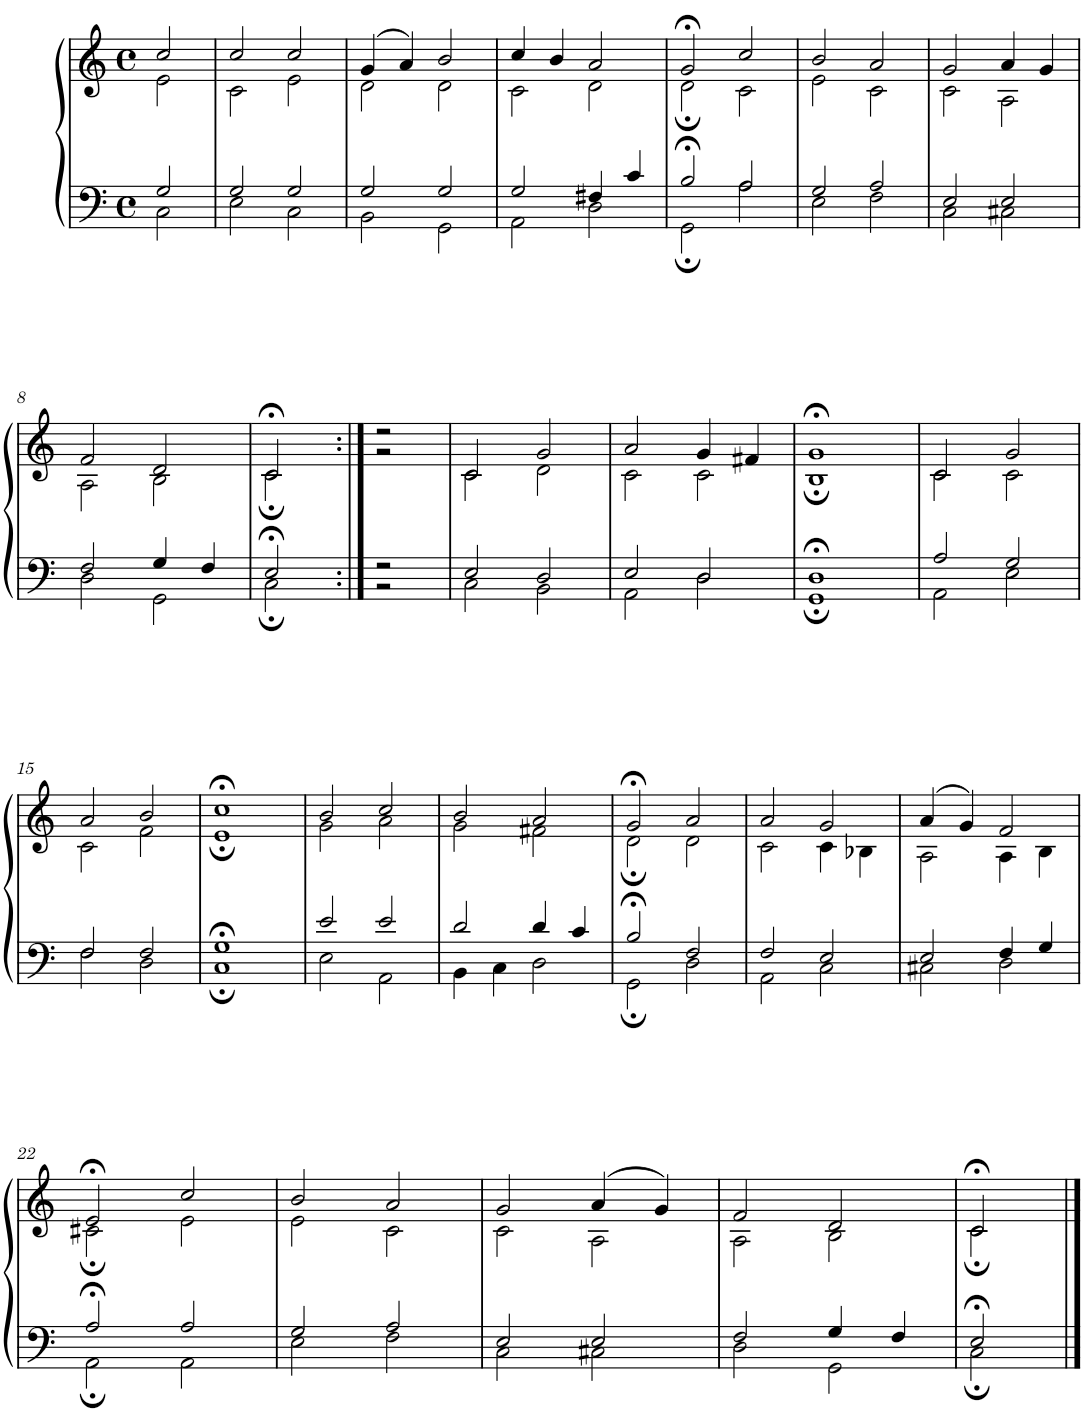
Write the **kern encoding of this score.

**kern	**kern
*part1	*part1
*staff2	*staff1
*I"Piano	*
*I'Pno.	*
*clefF4	*clefG2
*k[]	*k[]
*M4/4	*M4/4
*met(c)	*met(c)
=1	=1
*^	*^
2G/	2C\	2cc/	2e\
=2	=2	=2	=2
2G/	2E\	2cc/	2c\
2G/	2C\	2cc/	2e\
=3	=3	=3	=3
2G/	2BB\	(4g/	2d\
.	.	4a/)	.
2G/	2GG\	2b/	2d\
=4	=4	=4	=4
2G/	2AA\	4cc/	2c\
.	.	4b/	.
4F#X/	2D\	2a/	2d\
4c/	.	.	.
=5	=5	=5	=5
2B;</	2GG;\	2g;</	2d;\
2A/	2A\	2cc/	2c\
=6	=6	=6	=6
2G/	2E\	2b/	2e\
2A/	2F\	2a/	2c\
=7	=7	=7	=7
2E/	2C\	2g/	2c\
2E/	2C#X\	4a/	2A\
.	.	4g/	.
!!LO:LB:g=z	!!
=8	=8	=8	=8
2F/	2D\	2f/	2A\
4G/	2GG\	2d/	2B\
4F/	.	.	.
=9	=9	=9	=9
2E;</	2C;\	2c;</	2c;\
=10:|!	=10:|!	=10:|!	=10:|!
2r	2r	2r	2r
=11	=11	=11	=11
2E/	2C\	2c/	2c\
2D/	2BB\	2g/	2d\
=12	=12	=12	=12
2E/	2AA\	2a/	2c\
2D/	2D\	4g/	2c\
.	.	4f#X/	.
=13	=13	=13	=13
1D;<	1GG;	1g;<	1B;
=14	=14	=14	=14
2A/	2AA\	2c/	2c\
2G/	2E\	2g/	2c\
!!LO:LB:g=z	!!
=15	=15	=15	=15
2F/	2F\	2a/	2c\
2F/	2D\	2b/	2f\
=16	=16	=16	=16
1G;<	1C;	1cc;<	1e;
=17	=17	=17	=17
2e/	2E\	2b/	2g\
2e/	2AA\	2cc/	2a\
=18	=18	=18	=18
2d/	4BB\	2b/	2g\
.	4C\	.	.
4d/	2D\	2a/	2f#X\
4c/	.	.	.
=19	=19	=19	=19
2B;</	2GG;\	2g;</	2d;\
2F/	2D\	2a/	2d\
=20	=20	=20	=20
2F/	2AA\	2a/	2c\
2E/	2C\	2g/	4c\
.	.	.	4B-X\
=21	=21	=21	=21
2E/	2C#X\	(4a/	2A\
.	.	4g/)	.
4F/	2D\	2f/	4A\
4G/	.	.	4B\
!!LO:LB:g=z	!!
=22	=22	=22	=22
2A;</	2AA;\	2e;</	2c#X;\
2A/	2AA\	2cc/	2e\
=23	=23	=23	=23
2G/	2E\	2b/	2e\
2A/	2F\	2a/	2c\
=24	=24	=24	=24
2E/	2C\	2g/	2c\
2E/	2C#X\	(4a/	2A\
.	.	4g/)	.
=25	=25	=25	=25
2F/	2D\	2f/	2A\
4G/	2GG\	2d/	2B\
4F/	.	.	.
=26	=26	=26	=26
2E;</	2C;\	2c;</	2c;\
*v	*v	*	*
*	*v	*v
==	==
*-	*-
